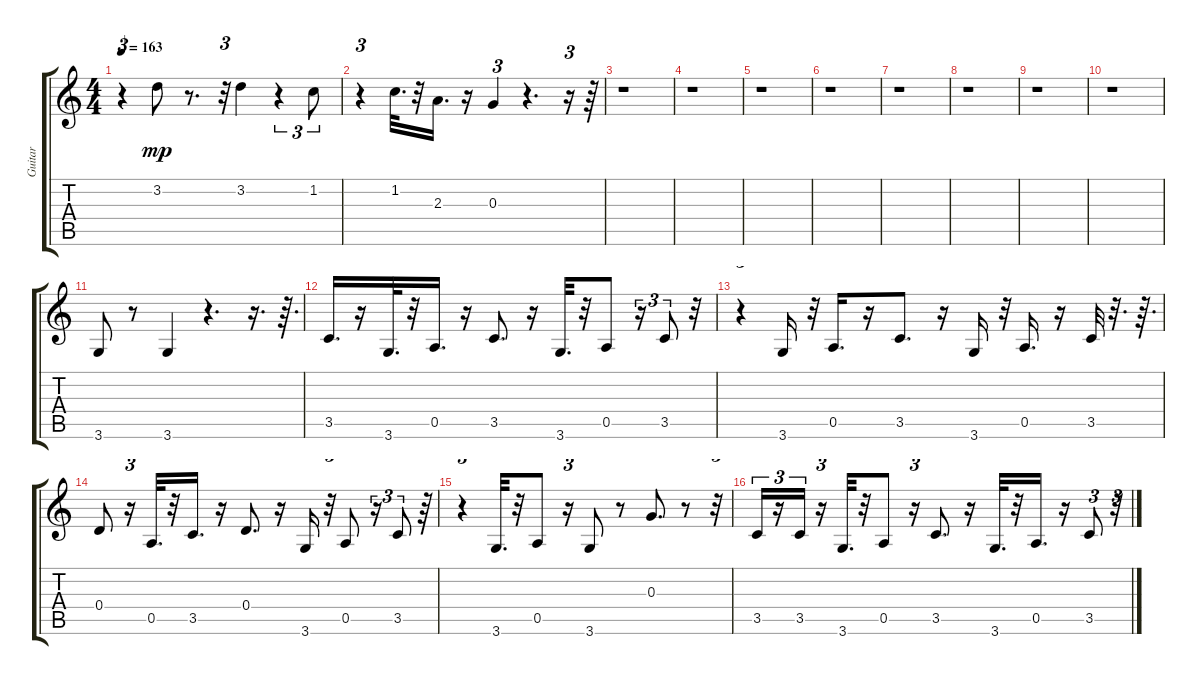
\track ("Guitar" "Guitar") {instrument electricguitarmuted}
\staff {score tabs}
\tuning (E4 B3 G3 D3 A2 E2) {hide}
\ts (4 4)
\tempo 163
\clef g2
\ks c
r.4{tu (3 2) dy mp} 3.2.8 r.8{d} r.32{tu (3 2)} 3.2.4 r.4{tu (3 2)} 1.2.8{tu (3 2)} |
r.4{tu (3 2)} 1.2.32{d} r.32 2.3.16{d} r.16 0.3.4{tu (3 2)} r.4{d} r.16{tu (3 2)} r.64 |
r.1 |
r.1 |
r.1 |
r.1 |
r.1 |
r.1 |
r.1 |
r.1 |
3.6.8 r.8 3.6.4 r.4{d} r.16{d} r.64{d} |
3.5.16{d} r.16 3.6.32{d} r.32 0.5.16{d} r.16 3.5.8{d} r.16 3.6.32{d} r.32 0.5.8 r.16{tu (3 2)} 3.5.8{tu (3 2)} r.32 |
r.4{tu (3 2)} 3.6.16 r.32{tu (3 2)} 0.5.16{d} r.16 3.5.8{d} r.16 3.6.16 r.32{tu (3 2)} 0.5.16{d} r.16 3.5.32 r.32{d} r.64{d} |
0.4.8 r.16{tu (3 2)} 0.5.32{d} r.32 3.5.16{d} r.16 0.4.8{d} r.16 3.6.16 r.32{tu (3 2)} 0.5.8 r.16{tu (3 2)} 3.5.8{tu (3 2)} r.64 |
r.4{tu (3 2)} 3.6.32{d} r.32 0.5.8 r.16{tu (3 2)} 3.6.8 r.8 0.3.8{d} r.8 r.32{tu (3 2)} |
3.5.16{tu (3 2)} r.16{tu (3 2)} 3.5.16{tu (3 2)} r.16{tu (3 2)} 3.6.32{d} r.32 0.5.8 r.16{tu (3 2)} 3.5.8{d} r.16 3.6.32{d} r.32 0.5.16{d} r.16 3.5.8{tu (3 2)} r.32{tu (3 2)}
